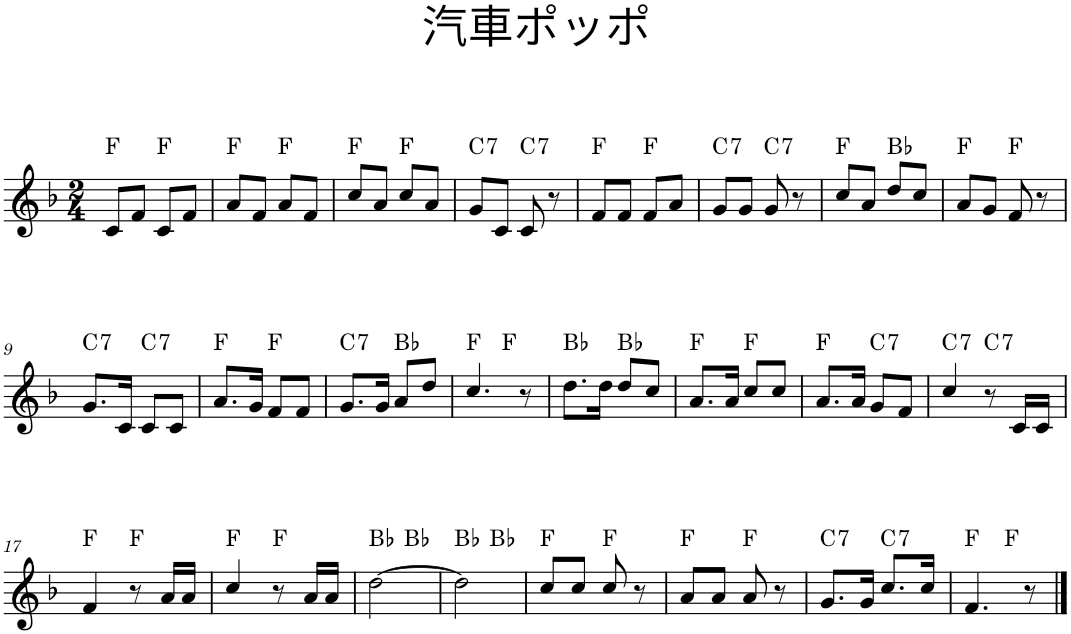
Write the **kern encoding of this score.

**kern	**harte
*part1	*part1
*staff1	*
*I"Piano	*
*I'Pno.	*
*clefG2	*
*k[b-]	*
*M2/4	*
=1	=1
8c/L	F:maj
8f/J	.
8c/L	F:maj
8f/J	.
=2	=2
8a/L	F:maj
8f/J	.
8a/L	F:maj
8f/J	.
=3	=3
8cc/L	F:maj
8a/J	.
8cc/L	F:maj
8a/J	.
=4	=4
!	!LO:H:kt=7
8g/L	C:7
8c/J	.
!	!LO:H:kt=7
8c/	C:7
8r	.
=5	=5
8f/L	F:maj
8f/J	.
8f/L	F:maj
8a/J	.
=6	=6
!	!LO:H:kt=7
8g/L	C:7
8g/J	.
!	!LO:H:kt=7
8g/	C:7
8r	.
=7	=7
8cc/L	F:maj
8a/J	.
8dd/L	Bb:maj
8cc/J	.
=8	=8
8a/L	F:maj
8g/J	.
8f/	F:maj
8r	.
!!LO:LB:g=z
=9	=9
!	!LO:H:kt=7
8.g/L	C:7
16c/Jk	.
!	!LO:H:kt=7
8c/L	C:7
8c/J	.
=10	=10
8.a/L	F:maj
16g/Jk	.
8f/L	F:maj
8f/J	.
=11	=11
!	!LO:H:kt=7
8.g/L	C:7
16g/Jk	.
8a/L	Bb:maj
8dd/J	.
=12	=12
*^	*
4.cc/	4ryy	F:maj
.	4ryy	F:maj
8r	.	.
*v	*v	*
=13	=13
8.dd\L	Bb:maj
16dd\Jk	.
8dd/L	Bb:maj
8cc/J	.
=14	=14
8.a/L	F:maj
16a/Jk	.
8cc/L	F:maj
8cc/J	.
=15	=15
8.a/L	F:maj
16a/Jk	.
!	!LO:H:kt=7
8g/L	C:7
8f/J	.
=16	=16
!	!LO:H:kt=7
4cc/	C:7
!	!LO:H:kt=7
8r	C:7
16c/LL	.
16c/JJ	.
!!LO:LB:g=z
=17	=17
4f/	F:maj
8r	F:maj
16a/LL	.
16a/JJ	.
=18	=18
4cc/	F:maj
8r	F:maj
16a/LL	.
16a/JJ	.
=19	=19
*^	*
[>2dd\	4ryy	Bb:maj
.	4ryy	Bb:maj
=20	=20	=20
2dd\]	4ryy	Bb:maj
.	4ryy	Bb:maj
*v	*v	*
=21	=21
8cc/L	F:maj
8cc/J	.
8cc/	F:maj
8r	.
=22	=22
8a/L	F:maj
8a/J	.
8a/	F:maj
8r	.
=23	=23
!	!LO:H:kt=7
8.g/L	C:7
16g/Jk	.
!	!LO:H:kt=7
8.cc/L	C:7
16cc/Jk	.
=24	=24
*^	*
4.f/	4ryy	F:maj
.	4ryy	F:maj
8r	.	.
*v	*v	*
==	==
*-	*-
